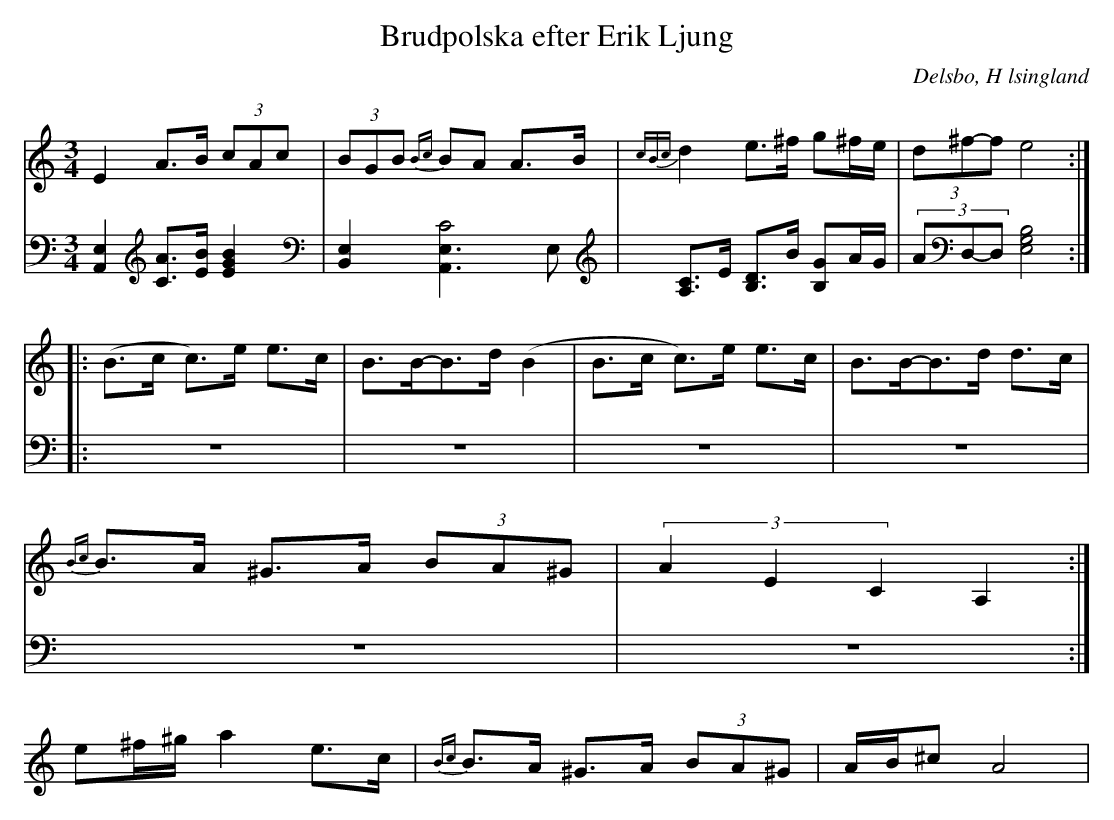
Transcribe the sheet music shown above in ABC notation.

X:1
T: Brudpolska efter Erik Ljung
Q: 105
O: Delsbo, H lsingland
M: 3/4
L: 1/8
K: Am
V:1
V:2
V:1
E2 A>B (3cAc| (3BGB {Bc}BA A>B|{cBc}d2 e>^f g^f/e/|(3d^f-f e4 :|
|:(B>c c)>e e>c|B>B-B>d (B2|B>c c)>e e>c|B>B-B>d d>c|
{Bc}B>A ^G>A (3BA^G|(3A2E2C2 A,2:|
e^f/^g/ a2 e>c|{Bc}B>A ^G>A (3BA^G|A/B/^c A4|
V:2
[A,,2E,2] [AC]>[BE] [B2E2G2]|[B,,2E,2] [A,,3C4E,3]E,|[A,C]>E [B,D]>B [B,G]A/G/|(3AD,-D, [E,4G,4B,4]:|
|:z6|z6|z6|z6|
z6|z6:|
